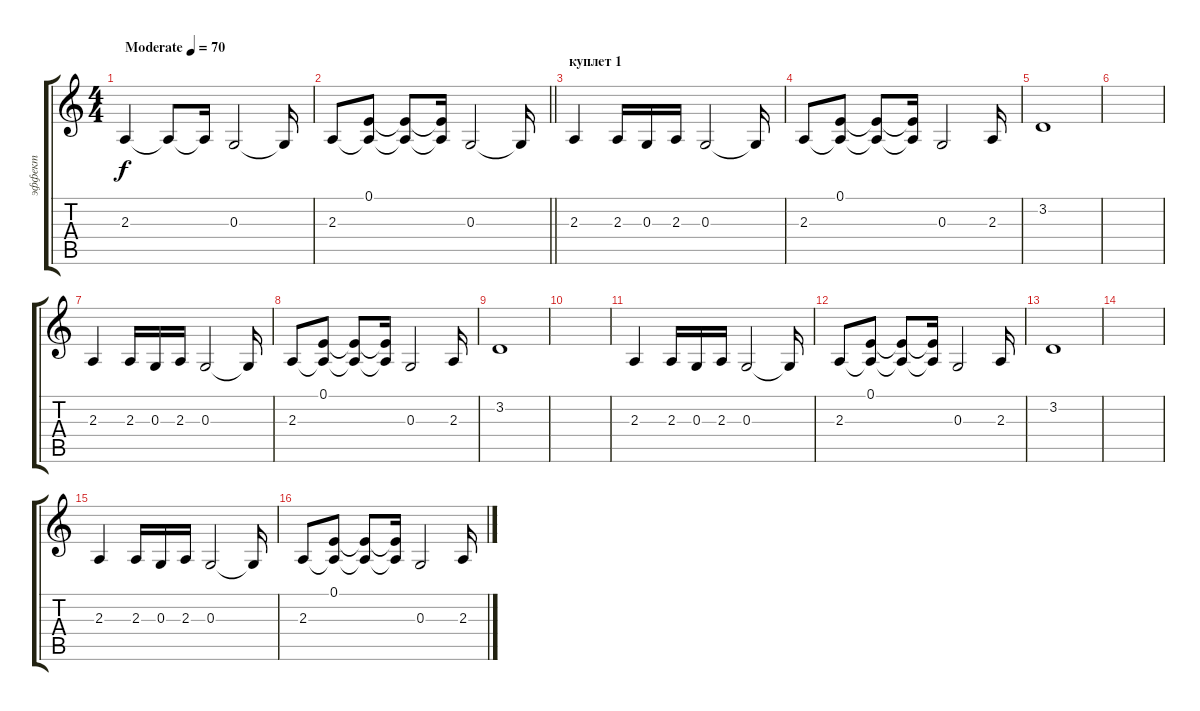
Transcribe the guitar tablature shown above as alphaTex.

\track ("эффект" "эффект") {instrument lead2sawtooth}
\staff {score tabs}
\tuning (E4 B3 G3 D3 A2 E2) {hide}
\ts (4 4)
\tempo (70 "Moderate")
\clef g2
\ks c
2.3.4{dy f instrument lead2sawtooth} 2.3{t}.8 2.3{t}.16 0.3.2 0.3{t}.16 |
\barLineRight lightlight
2.3.8 (0.1 2.3{t}).8 (0.1{t} 2.3{t}).8 (0.1{t} 2.3{t}).16 0.3.2 0.3{t}.16 |
\section ("" "куплет 1")
2.3.4 2.3.16 0.3.16 2.3.16 0.3.2 0.3{t}.16 |
2.3.8 (0.1 2.3{t}).8 (0.1{t} 2.3{t}).8 (0.1{t} 2.3{t}).16 0.3.2 2.3.16 |
3.2.1{volume 3} |
|
2.3.4{volume 10} 2.3.16 0.3.16 2.3.16 0.3.2 0.3{t}.16 |
2.3.8 (0.1 2.3{t}).8 (0.1{t} 2.3{t}).8 (0.1{t} 2.3{t}).16 0.3.2 2.3.16 |
3.2.1{volume 3} |
|
2.3.4{volume 10} 2.3.16 0.3.16 2.3.16 0.3.2 0.3{t}.16 |
2.3.8 (0.1 2.3{t}).8 (0.1{t} 2.3{t}).8 (0.1{t} 2.3{t}).16 0.3.2 2.3.16 |
3.2.1{volume 3} |
|
2.3.4{volume 10} 2.3.16 0.3.16 2.3.16 0.3.2 0.3{t}.16 |
2.3.8 (0.1 2.3{t}).8 (0.1{t} 2.3{t}).8 (0.1{t} 2.3{t}).16 0.3.2 2.3.16
